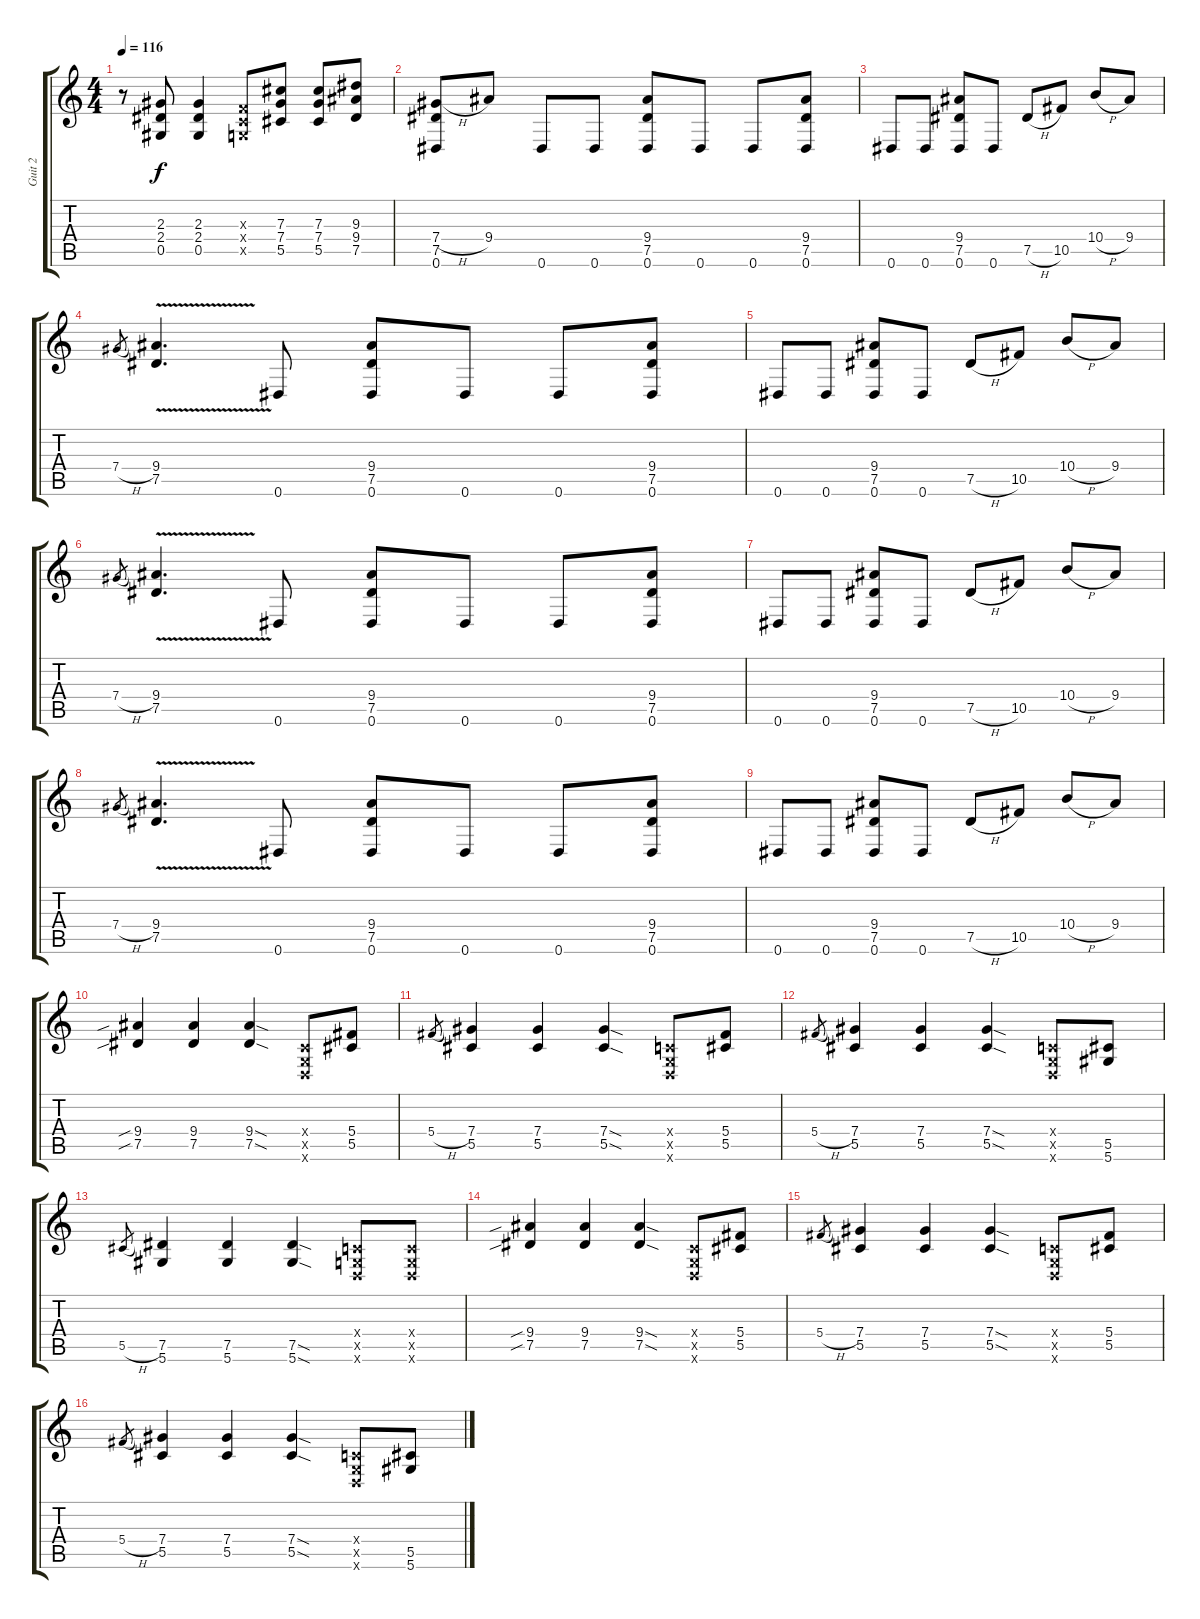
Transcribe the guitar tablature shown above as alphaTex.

\track ("Guit 2" "Guit 2") {instrument distortionguitar}
\staff {score tabs}
\tuning (Eb4 Bb3 Gb3 Db3 Ab2 Eb2) {hide}
\ts (4 4)
\tempo 116
\clef g2
\ks c
r.8{dy f} (2.3 2.4 0.5).8 (2.3 2.4 0.5).4 (-1.3{x} -1.4{x} -1.5{x}).8 (7.3 7.4 5.5).8 (7.3 7.4 5.5).8 (9.3 9.4 7.5).8 |
(7.4{h} 7.5 0.6).8 9.4.8 0.6.8 0.6.8 (9.4 7.5 0.6).8 0.6.8 0.6.8 (9.4 7.5 0.6).8 |
0.6.8 0.6.8 (9.4 7.5 0.6).8 0.6.8 7.5{h}.8 10.5.8 10.4{h}.8 9.4.8 |
7.4{h}.8{gr} (9.4{v} 7.5{v}).4{d} 0.6.8 (9.4 7.5 0.6).8 0.6.8 0.6.8 (9.4 7.5 0.6).8 |
0.6.8 0.6.8 (9.4 7.5 0.6).8 0.6.8 7.5{h}.8 10.5.8 10.4{h}.8 9.4.8 |
7.4{h}.8{gr} (9.4{v} 7.5{v}).4{d} 0.6.8 (9.4 7.5 0.6).8 0.6.8 0.6.8 (9.4 7.5 0.6).8 |
0.6.8 0.6.8 (9.4 7.5 0.6).8 0.6.8 7.5{h}.8 10.5.8 10.4{h}.8 9.4.8 |
7.4{h}.8{gr} (9.4{v} 7.5{v}).4{d} 0.6.8 (9.4 7.5 0.6).8 0.6.8 0.6.8 (9.4 7.5 0.6).8 |
0.6.8 0.6.8 (9.4 7.5 0.6).8 0.6.8 7.5{h}.8 10.5.8 10.4{h}.8 9.4.8 |
(9.4{sib} 7.5{sib}).4 (9.4 7.5).4 (9.4{sod} 7.5{sod}).4 (-1.4{x} -1.5{x} -1.6{x}).8 (5.4 5.5).8 |
5.4{h}.8{gr} (7.4 5.5).4 (7.4 5.5).4 (7.4{sod} 5.5{sod}).4 (-1.4{x} -1.5{x} -1.6{x}).8 (5.4 5.5).8 |
5.4{h}.8{gr} (7.4 5.5).4 (7.4 5.5).4 (7.4{sod} 5.5{sod}).4 (-1.4{x} -1.5{x} -1.6{x}).8 (5.5 5.6).8 |
5.5{h}.8{gr} (7.5 5.6).4 (7.5 5.6).4 (7.5{sod} 5.6{sod}).4 (-1.4{x} -1.5{x} -1.6{x}).8 (-1.4{x} -1.5{x} -1.6{x}).8 |
(9.4{sib} 7.5{sib}).4 (9.4 7.5).4 (9.4{sod} 7.5{sod}).4 (-1.4{x} -1.5{x} -1.6{x}).8 (5.4 5.5).8 |
5.4{h}.8{gr} (7.4 5.5).4 (7.4 5.5).4 (7.4{sod} 5.5{sod}).4 (-1.4{x} -1.5{x} -1.6{x}).8 (5.4 5.5).8 |
5.4{h}.8{gr} (7.4 5.5).4 (7.4 5.5).4 (7.4{sod} 5.5{sod}).4 (-1.4{x} -1.5{x} -1.6{x}).8 (5.5 5.6).8
